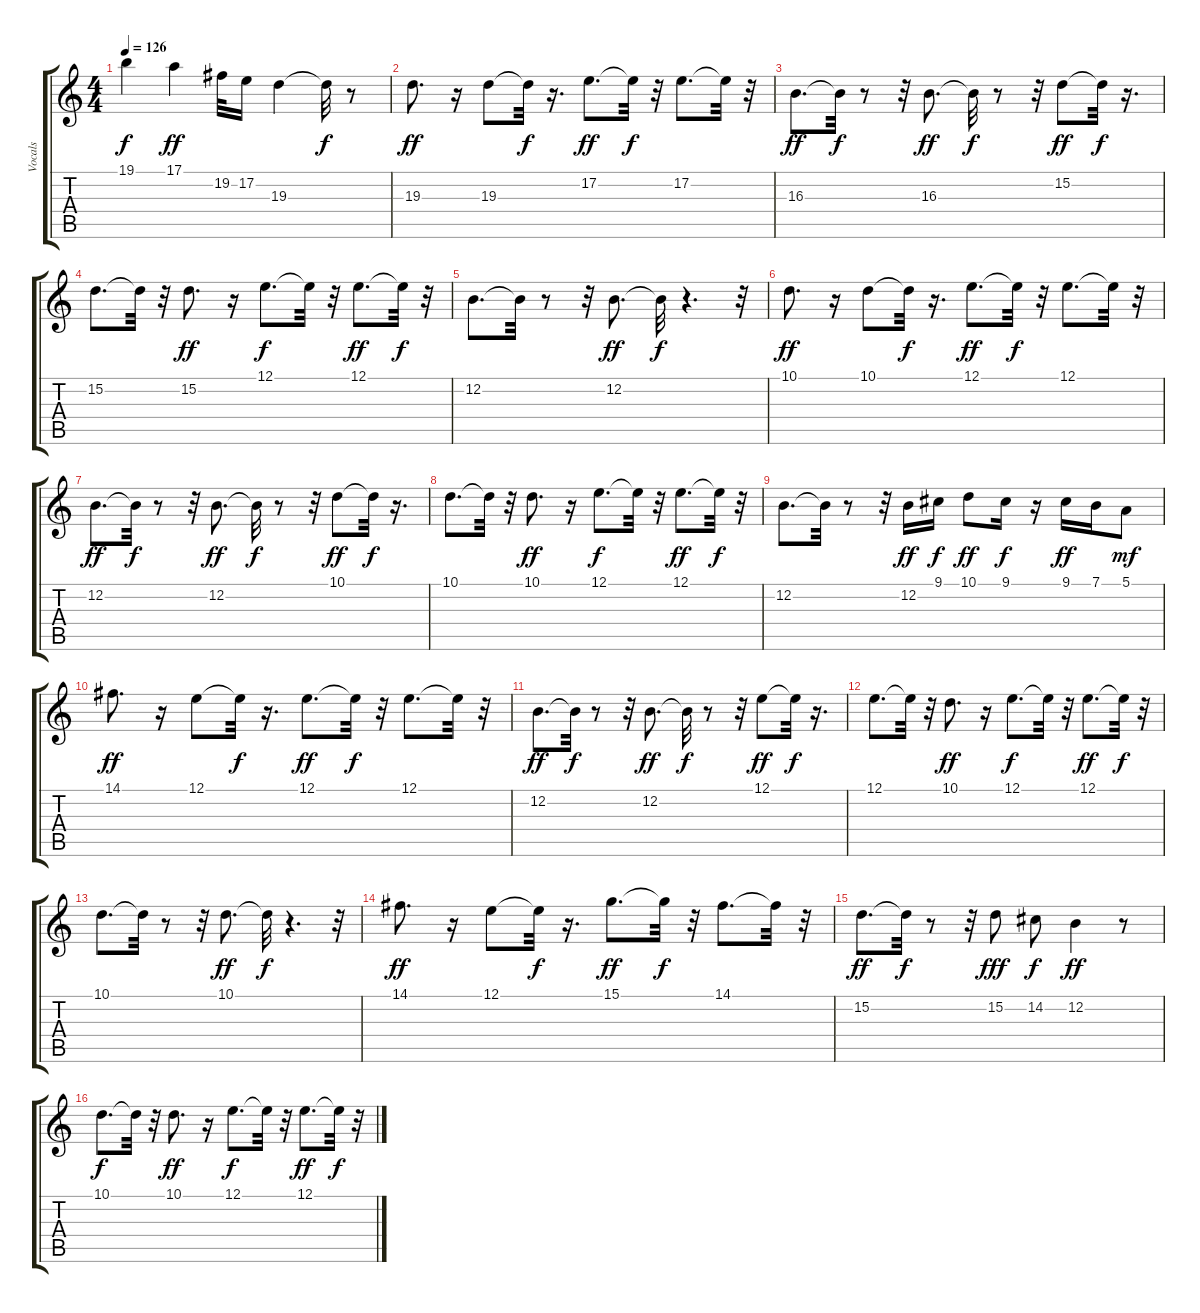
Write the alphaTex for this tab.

\track ("Vocals" "Vocals") {instrument flute}
\staff {score tabs}
\tuning (E4 B3 G3 D3 A2 E2) {hide}
\ts (4 4)
\tempo 126
\clef g2
\ks c
19.1{t}.4{dy f} 17.1.4{dy ff} 19.2.32 17.2.16 19.3.4 19.3{t}.32{dy f} r.8 |
19.3.8{d dy ff} r.16 19.3.8 19.3{t}.32{dy f} r.16{d} 17.2.8{d dy ff} 17.2{t}.32{dy f} r.32 17.2.8{d} 17.2{t}.32 r.32 |
16.3.8{d dy ff} 16.3{t}.32{dy f} r.8 r.32 16.3.8{d dy ff} 16.3{t}.32{dy f} r.8 r.32 15.2.8{dy ff} 15.2{t}.32{dy f} r.16{d} |
15.2.8{d} 15.2{t}.32 r.32 15.2.8{d dy ff} r.16 12.1.8{d dy f} 12.1{t}.32 r.32 12.1.8{d dy ff} 12.1{t}.32{dy f} r.32 |
12.2.8{d} 12.2{t}.32 r.8 r.32 12.2.8{d dy ff} 12.2{t}.32{dy f} r.4{d} r.32 |
10.1.8{d dy ff} r.16 10.1.8 10.1{t}.32{dy f} r.16{d} 12.1.8{d dy ff} 12.1{t}.32{dy f} r.32 12.1.8{d} 12.1{t}.32 r.32 |
12.2.8{d dy ff} 12.2{t}.32{dy f} r.8 r.32 12.2.8{d dy ff} 12.2{t}.32{dy f} r.8 r.32 10.1.8{dy ff} 10.1{t}.32{dy f} r.16{d} |
10.1.8{d} 10.1{t}.32 r.32 10.1.8{d dy ff} r.16 12.1.8{d dy f} 12.1{t}.32 r.32 12.1.8{d dy ff} 12.1{t}.32{dy f} r.32 |
12.2.8{d} 12.2{t}.32 r.8 r.32 12.2.16{dy ff} 9.1.16{dy f} 10.1.8{dy ff} 9.1.16{dy f} r.16 9.1.16{dy ff} 7.1.16 5.1.8{dy mf} |
14.1.8{d dy ff} r.16 12.1.8 12.1{t}.32{dy f} r.16{d} 12.1.8{d dy ff} 12.1{t}.32{dy f} r.32 12.1.8{d} 12.1{t}.32 r.32 |
12.2.8{d dy ff} 12.2{t}.32{dy f} r.8 r.32 12.2.8{d dy ff} 12.2{t}.32{dy f} r.8 r.32 12.1.8{dy ff} 12.1{t}.32{dy f} r.16{d} |
12.1.8{d} 12.1{t}.32 r.32 10.1.8{d dy ff} r.16 12.1.8{d dy f} 12.1{t}.32 r.32 12.1.8{d dy ff} 12.1{t}.32{dy f} r.32 |
10.1.8{d} 10.1{t}.32 r.8 r.32 10.1.8{d dy ff} 10.1{t}.32{dy f} r.4{d} r.32 |
14.1.8{d dy ff} r.16 12.1.8 12.1{t}.32{dy f} r.16{d} 15.1.8{d dy ff} 15.1{t}.32{dy f} r.32 14.1.8{d} 14.1{t}.32 r.32 |
15.2.8{d dy ff} 15.2{t}.32{dy f} r.8 r.32 15.2.8{dy fff} 14.2.8{dy f} 12.2.4{dy ff} r.8 |
10.1.8{d dy f} 10.1{t}.32 r.32 10.1.8{d dy ff} r.16 12.1.8{d dy f} 12.1{t}.32 r.32 12.1.8{d dy ff} 12.1{t}.32{dy f} r.32
